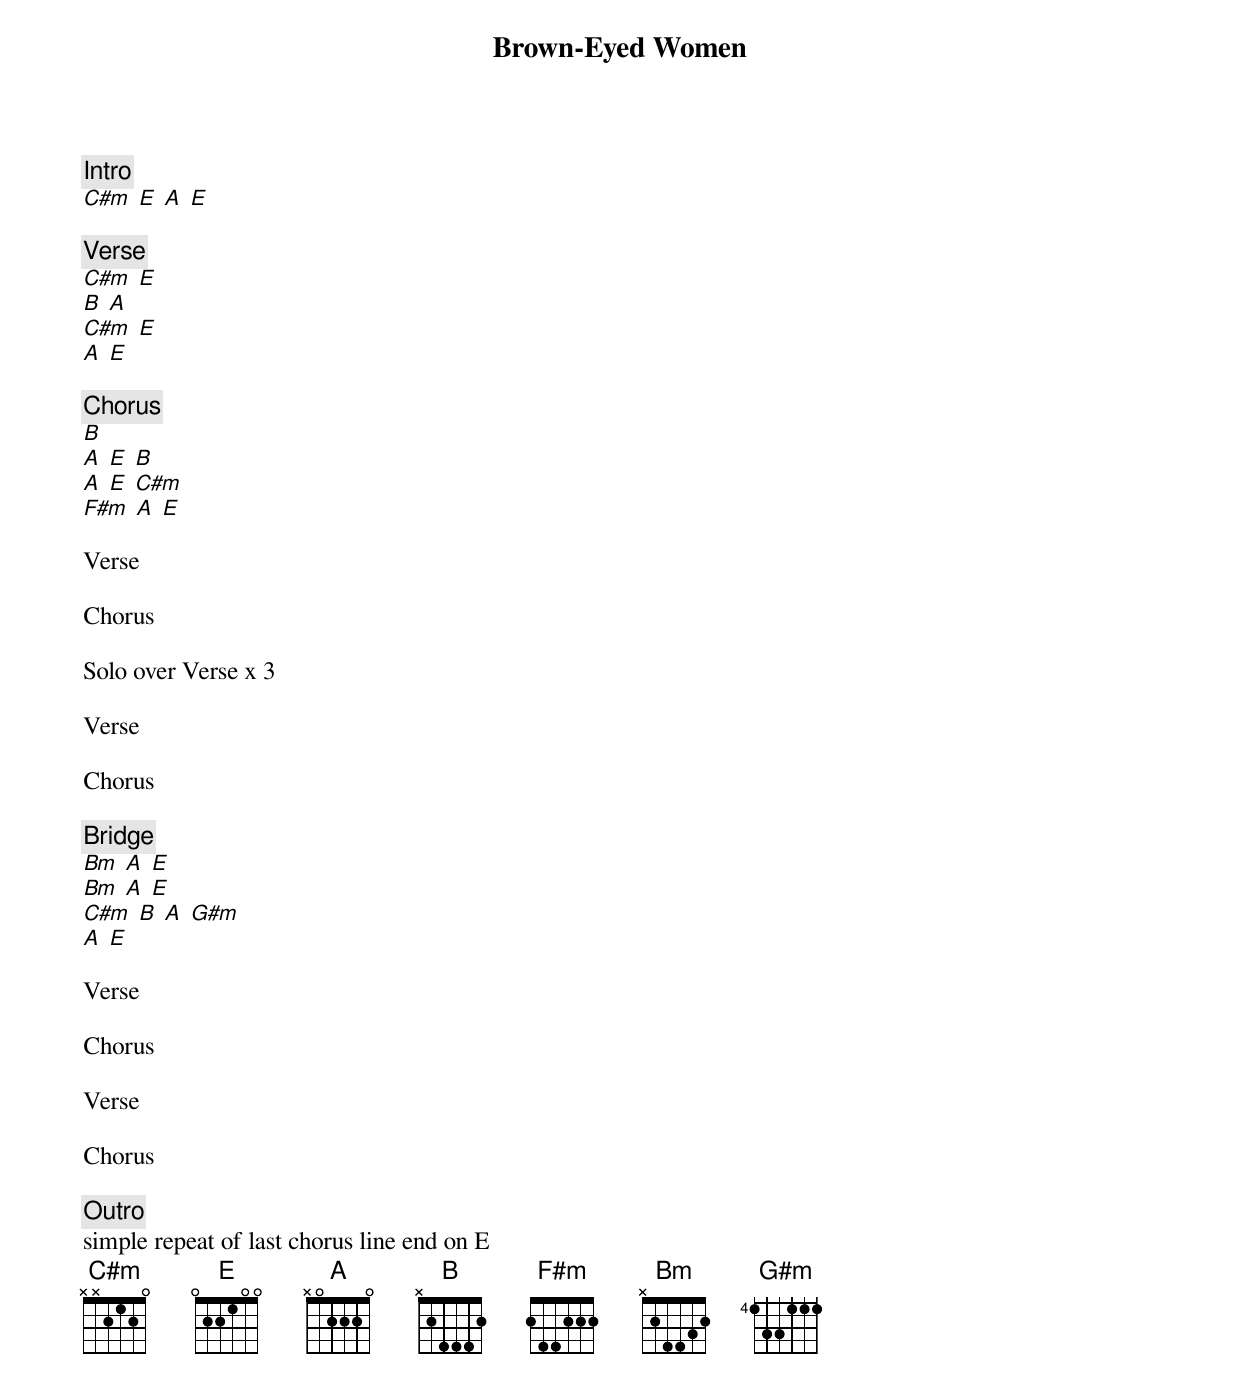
{title: Brown-Eyed Women}
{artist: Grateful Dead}

{c: Intro}
[C#m] [E] [A] [E]

{c: Verse}
[C#m] [E]
[B] [A]
[C#m] [E]
[A] [E]

{c: Chorus}
[B]
[A] [E] [B]
[A] [E] [C#m]
[F#m] [A] [E]

Verse

Chorus

Solo over Verse x 3

Verse

Chorus

{c: Bridge}
[Bm] [A] [E]
[Bm] [A] [E]
[C#m] [B] [A] [G#m]
[A] [E]

Verse

Chorus

Verse

Chorus

{c: Outro}
simple repeat of last chorus line end on E
